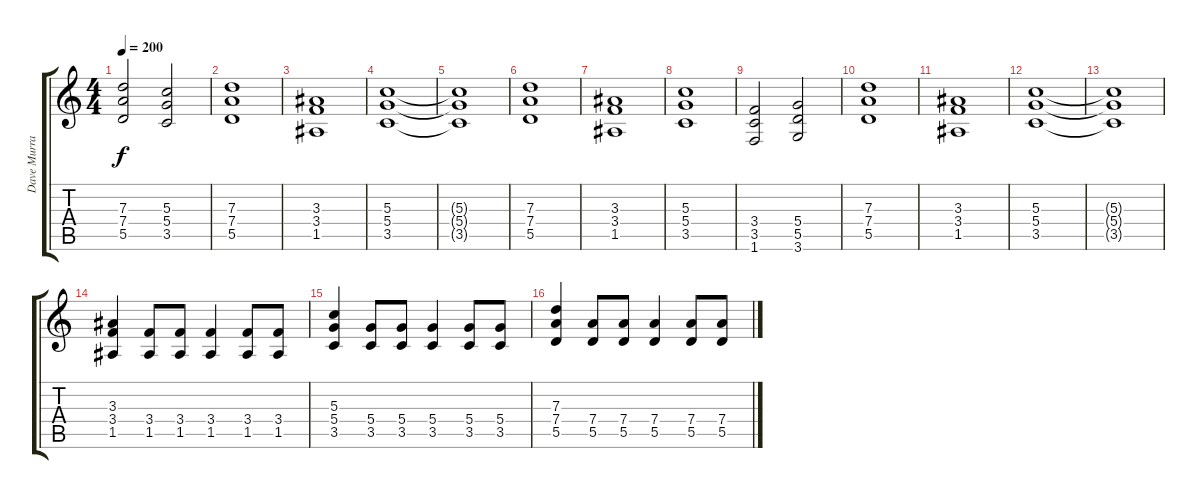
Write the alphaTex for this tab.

\track ("Dave Murray" "Dave Murra") {instrument distortionguitar}
\staff {score tabs}
\tuning (E4 B3 G3 D3 A2 E2) {hide}
\ts (4 4)
\tempo 200
\clef g2
\ks c
(7.3 7.4 5.5).2{dy f} (5.3 5.4 3.5).2 |
(7.3 7.4 5.5).1 |
(3.3 3.4 1.5).1 |
(5.3 5.4 3.5).1 |
(5.3{t} 5.4{t} 3.5{t}).1 |
(7.3 7.4 5.5).1 |
(3.3 3.4 1.5).1 |
(5.3 5.4 3.5).1 |
(3.4 3.5 1.6).2 (5.4 5.5 3.6).2 |
(7.3 7.4 5.5).1 |
(3.3 3.4 1.5).1 |
(5.3 5.4 3.5).1 |
(5.3{t} 5.4{t} 3.5{t}).1 |
(3.3 3.4 1.5).4 (3.4 1.5).8 (3.4 1.5).8 (3.4 1.5).4 (3.4 1.5).8 (3.4 1.5).8 |
(5.3 5.4 3.5).4 (5.4 3.5).8 (5.4 3.5).8 (5.4 3.5).4 (5.4 3.5).8 (5.4 3.5).8 |
(7.3 7.4 5.5).4 (7.4 5.5).8 (7.4 5.5).8 (7.4 5.5).4 (7.4 5.5).8 (7.4 5.5).8
